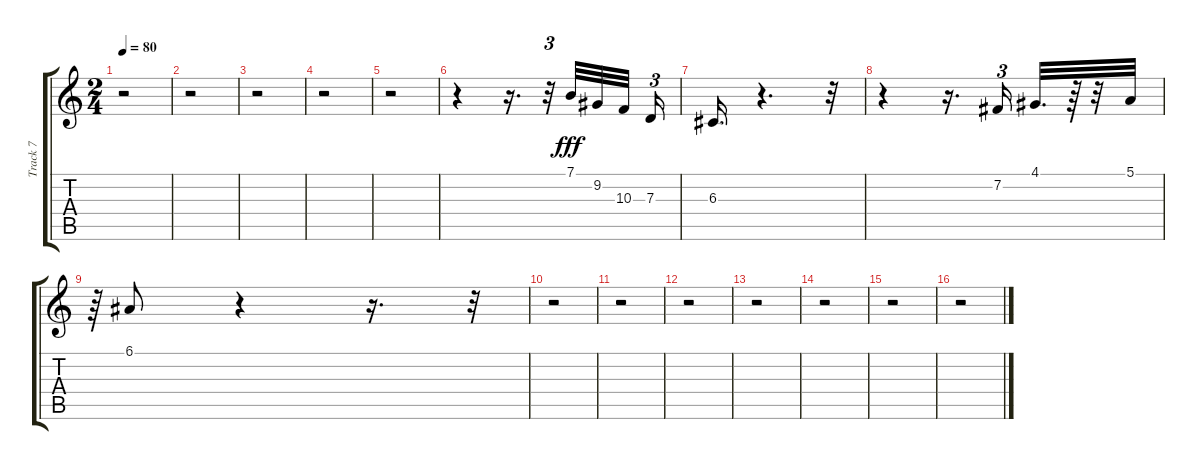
\track ("Track 7" "Track 7") {instrument altosax}
\staff {score tabs}
\tuning (E4 B3 G3 D3 A2 E2) {hide}
\ts (2 4)
\tempo 80
\clef g2
\ks c
r.2{dy fff} |
r.2 |
r.2 |
r.2 |
r.2 |
r.4 r.16{d} r.32{tu (3 2)} 7.1.32 9.2.32 10.3.32 7.3.16{tu (3 2)} |
6.3.16{d} r.4{d} r.32 |
r.4 r.16{d} 7.2.16{tu (3 2)} 4.1.32{d} r.64 r.32 5.1.32 |
r.64{tu (3 2)} 6.1.8 r.4 r.16{d} r.32{tu (3 2)} |
r.2 |
r.2 |
r.2 |
r.2 |
r.2 |
r.2 |
r.2
